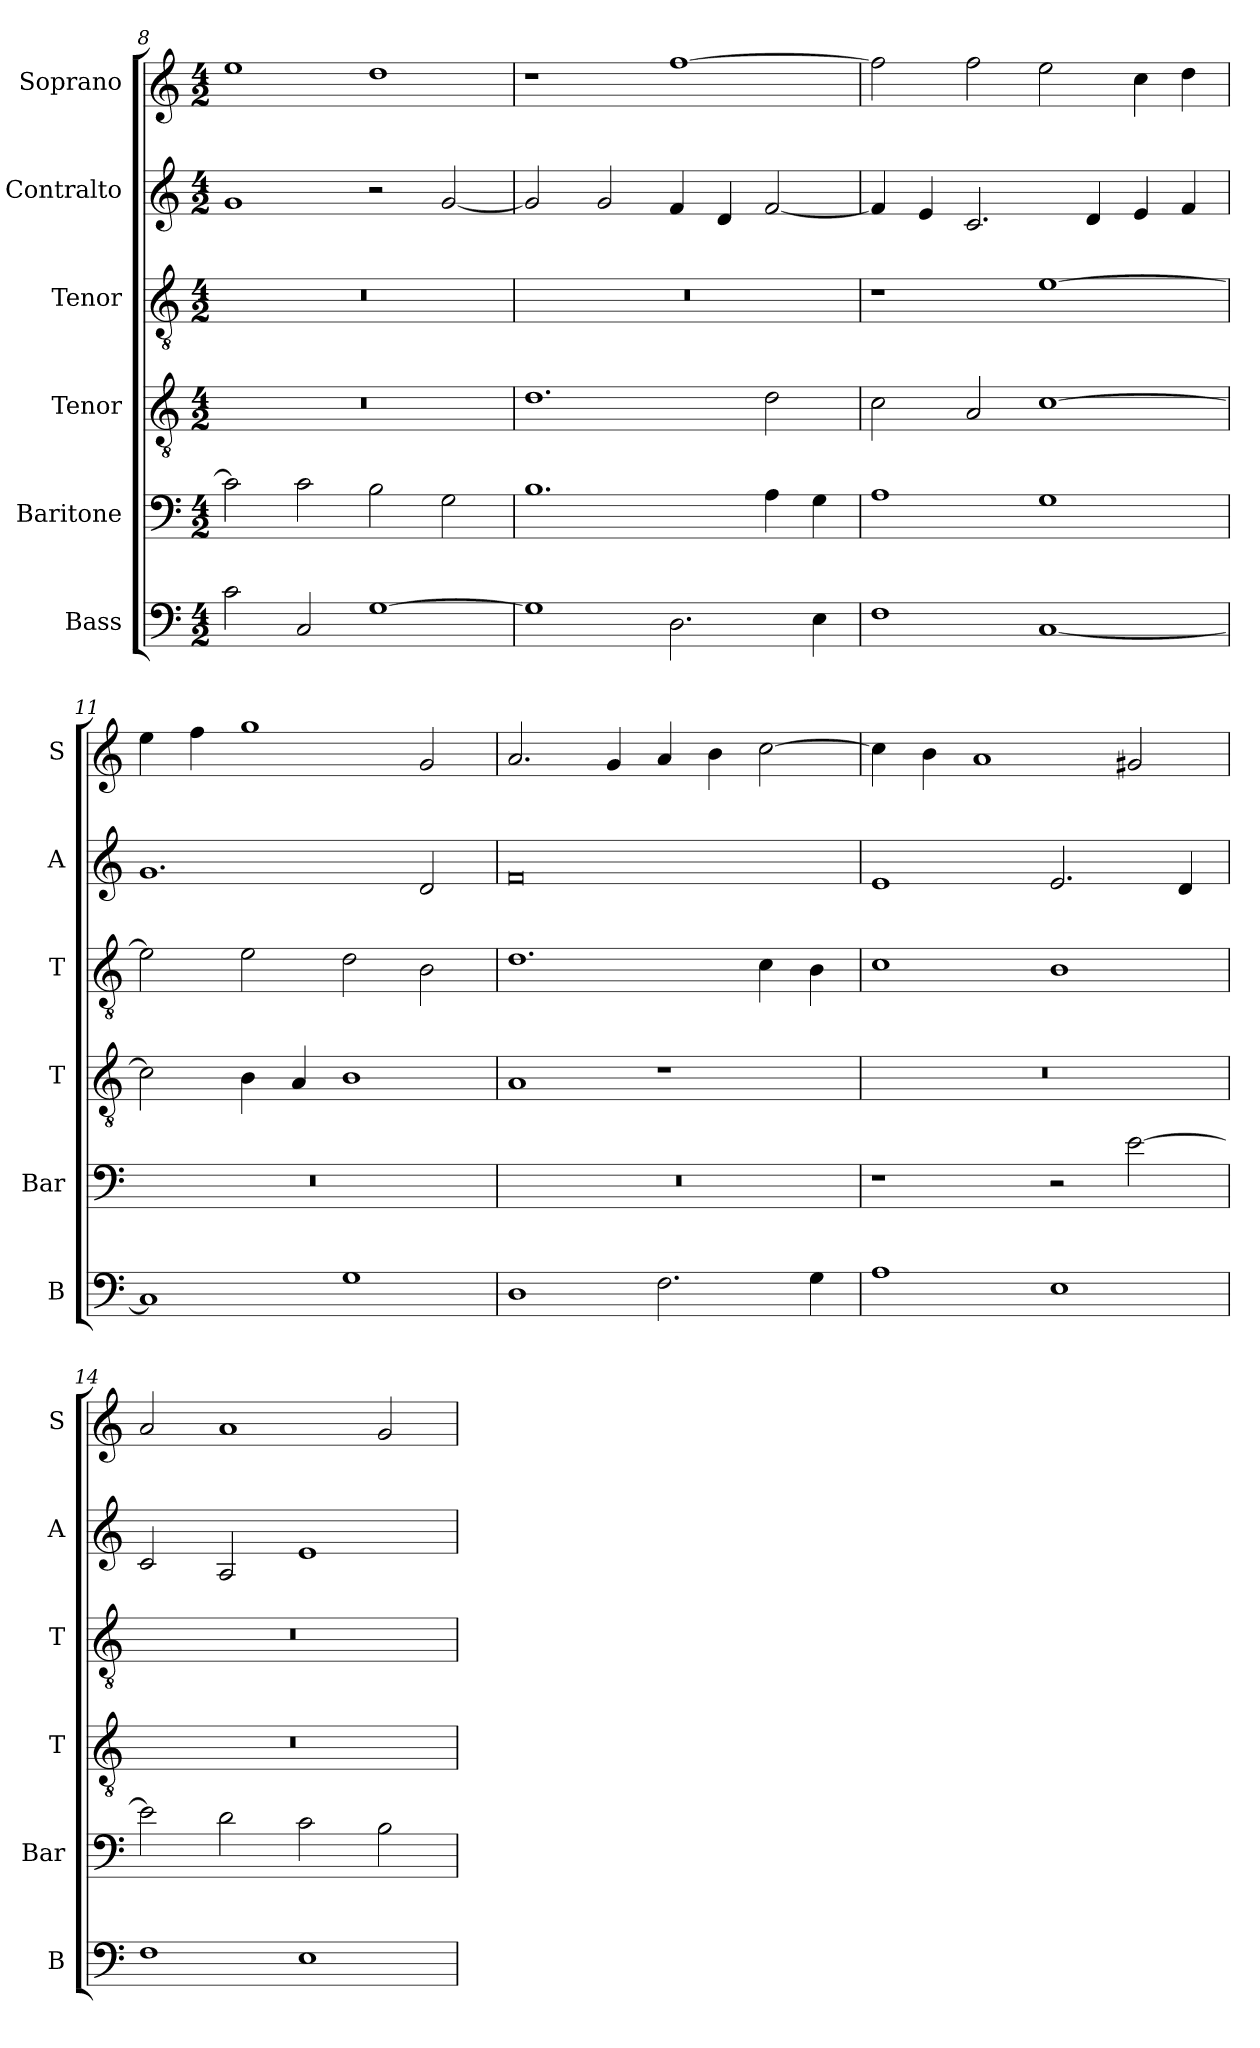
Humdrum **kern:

**kern	**kern	**kern	**kern	**kern	**kern
*part6	*part5	*part4	*part3	*part2	*part1
*staff6	*staff5	*staff4	*staff3	*staff2	*staff1
*I"Bass	*I"Baritone	*I"Tenor	*I"Tenor	*I"Contralto	*I"Soprano
*I'B	*I'Bar	*I'T	*I'T	*I'A	*I'S
*clefF4	*clefF4	*clefGv2	*clefGv2	*clefG2	*clefG2
*k[]	*k[]	*k[]	*k[]	*k[]	*k[]
*G:mix	*G:mix	*G:mix	*G:mix	*G:mix	*G:mix
*M4/2	*M4/2	*M4/2	*M4/2	*M4/2	*M4/2
=8	=8	=8	=8	=8	=8
2c	2c]	0r	0r	1g	1ee
2C	2c	.	.	.	.
[1G	2B	.	.	2r	1dd
.	2G	.	.	[2g	.
=9	=9	=9	=9	=9	=9
1G]	1.B	1.d	0r	2g]	1r
.	.	.	.	2g	.
2.D	.	.	.	4f	[1ff
.	.	.	.	4d	.
.	4A	2d	.	[2f	.
4E	4G	.	.	.	.
=10	=10	=10	=10	=10	=10
1F	1A	2c	1r	4f]	2ff]
.	.	.	.	4e	.
.	.	2A	.	2.c	2ff
[1C	1G	[1c	[1e	.	2ee
.	.	.	.	4d	.
.	.	.	.	4e	4cc
.	.	.	.	4f	4dd
=11	=11	=11	=11	=11	=11
1C]	0r	2c]	2e]	1.g	4ee
.	.	.	.	.	4ff
.	.	4B	2e	.	1gg
.	.	4A	.	.	.
1G	.	1B	2d	.	.
.	.	.	2B	2d	2g
=12	=12	=12	=12	=12	=12
1D	0r	1A	1.d	0f	2.a
.	.	.	.	.	4g
2.F	.	1r	.	.	4a
.	.	.	.	.	4b
.	.	.	4c	.	[2cc
4G	.	.	4B	.	.
=13	=13	=13	=13	=13	=13
1A	1r	0r	1c	1e	4cc]
.	.	.	.	.	4b
.	.	.	.	.	1a
1E	2r	.	1B	2.e	.
.	[2e	.	.	.	2g#X
.	.	.	.	4d	.
=14	=14	=14	=14	=14	=14
1F	2e]	0r	0r	2c	2a
.	2d	.	.	2A	1a
1E	2c	.	.	1e	.
.	2B	.	.	.	2g
=	=	=	=	=	=
*-	*-	*-	*-	*-	*-
